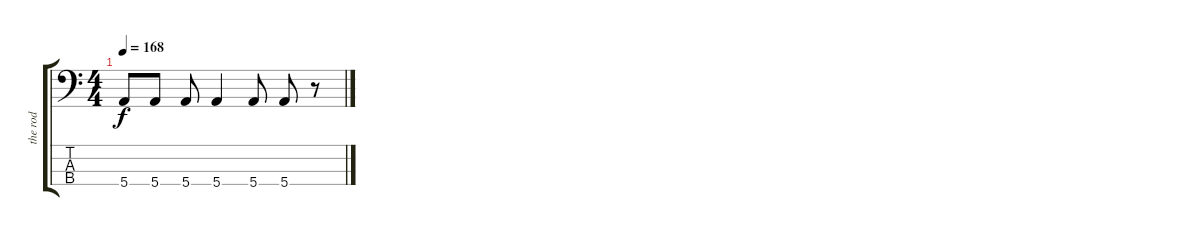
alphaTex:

\track ("the rod" "the rod") {instrument electricbassfinger}
\staff {score tabs}
\tuning (G2 D2 A1 E1) {hide}
\ts (4 4)
\tempo 168
\clef f4
\ks c
5.4.8{dy f} 5.4.8 5.4.8 5.4.4 5.4.8 5.4.8 r.8
